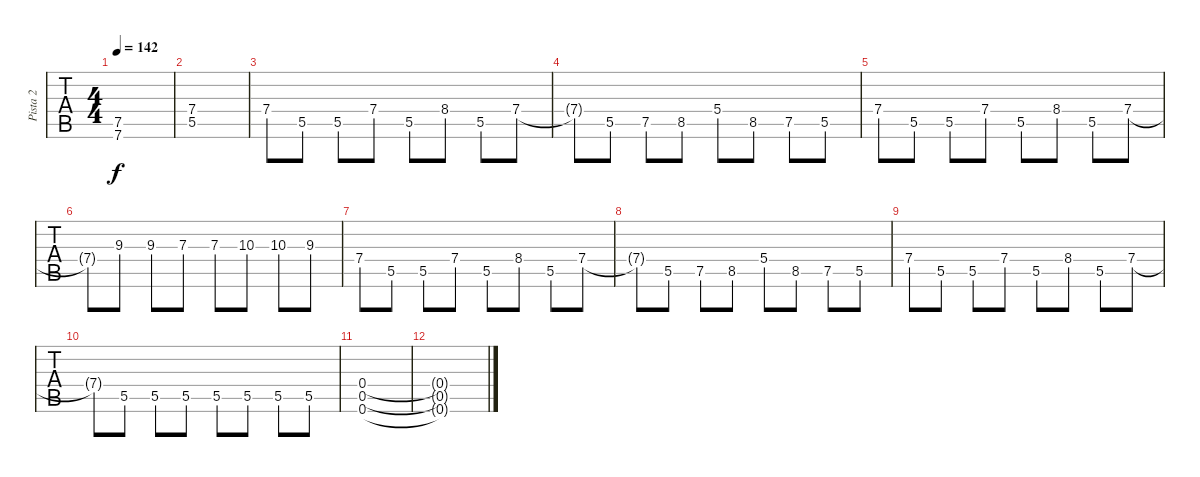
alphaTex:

\track ("Pista 2" "Pista 2") {instrument distortionguitar}
\staff {tabs}
\tuning (D4 A3 F3 C3 G2 C2) {hide}
\ts (4 4)
\tempo 142
\clef g2
\ks c
(7.5 7.6).1{dy f} |
(7.4 5.5).1 |
7.4.8 5.5.8 5.5.8 7.4.8 5.5.8 8.4.8 5.5.8 7.4.8 |
7.4{t}.8 5.5.8 7.5.8 8.5.8 5.4.8 8.5.8 7.5.8 5.5.8 |
7.4.8 5.5.8 5.5.8 7.4.8 5.5.8 8.4.8 5.5.8 7.4.8 |
7.4{t}.8 9.3.8 9.3.8 7.3.8 7.3.8 10.3.8 10.3.8 9.3.8 |
7.4.8 5.5.8 5.5.8 7.4.8 5.5.8 8.4.8 5.5.8 7.4.8 |
7.4{t}.8 5.5.8 7.5.8 8.5.8 5.4.8 8.5.8 7.5.8 5.5.8 |
7.4.8 5.5.8 5.5.8 7.4.8 5.5.8 8.4.8 5.5.8 7.4.8 |
7.4{t}.8 5.5.8 5.5.8 5.5.8 5.5.8 5.5.8 5.5.8 5.5.8 |
(0.4 0.5 0.6).1 |
(0.4{t} 0.5{t} 0.6{t}).1
